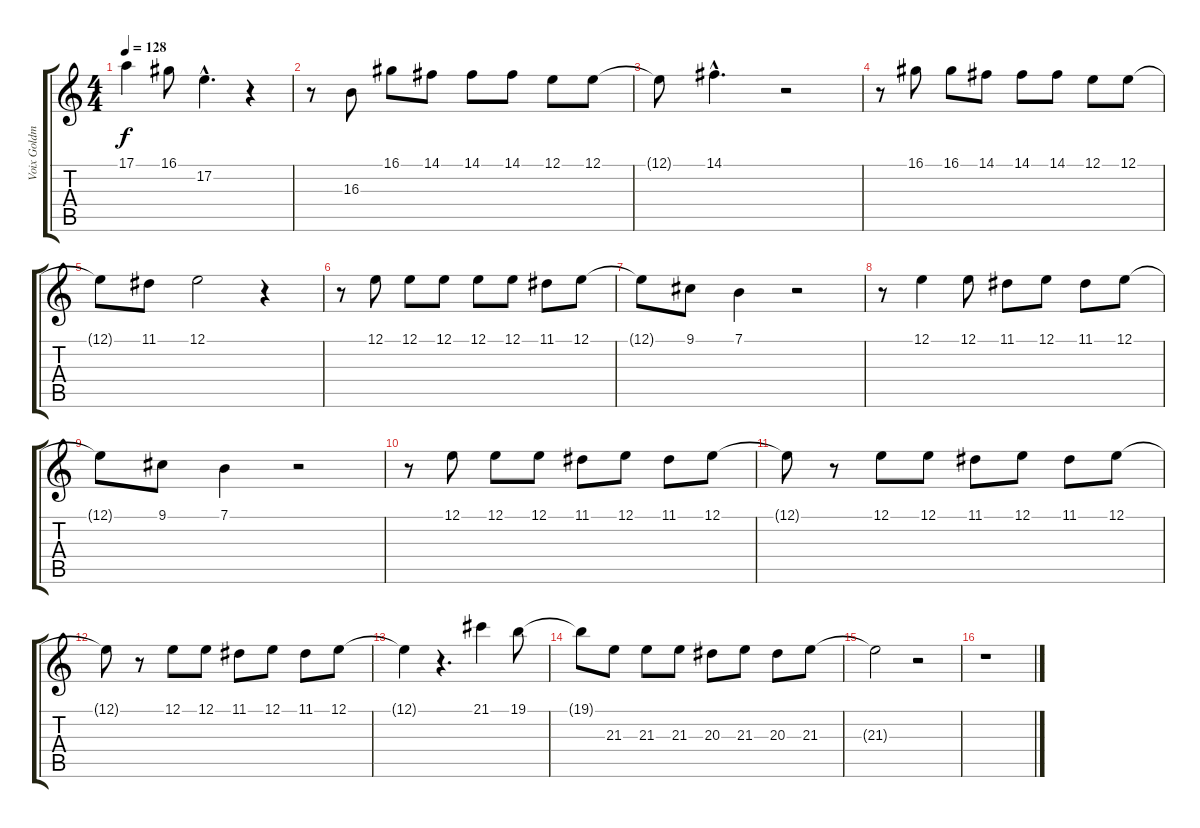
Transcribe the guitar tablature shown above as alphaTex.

\track ("Voix Goldman" "Voix Goldm") {instrument electricpiano2}
\staff {score tabs}
\tuning (E4 B3 G3 D3 A2 E2) {hide}
\ts (4 4)
\tempo 128
\clef g2
\ks c
17.1.4{dy f} 16.1.8 17.2{hac}.4{d} r.4 |
r.8 16.3.8 16.1.8 14.1.8 14.1.8 14.1.8 12.1.8 12.1.8 |
12.1{t}.8 14.1{hac}.4{d} r.2 |
r.8 16.1.8 16.1.8 14.1.8 14.1.8 14.1.8 12.1.8 12.1.8 |
12.1{t}.8 11.1.8 12.1.2 r.4 |
r.8 12.1.8 12.1.8 12.1.8 12.1.8 12.1.8 11.1.8 12.1.8 |
12.1{t}.8 9.1.8 7.1.4 r.2 |
r.8 12.1.4 12.1.8 11.1.8 12.1.8 11.1.8 12.1.8 |
12.1{t}.8 9.1.8 7.1.4 r.2 |
r.8 12.1.8 12.1.8 12.1.8 11.1.8 12.1.8 11.1.8 12.1.8 |
12.1{t}.8 r.8 12.1.8 12.1.8 11.1.8 12.1.8 11.1.8 12.1.8 |
12.1{t}.8 r.8 12.1.8 12.1.8 11.1.8 12.1.8 11.1.8 12.1.8 |
12.1{t}.4 r.4{d} 21.1.4 19.1.8 |
19.1{t}.8 21.3.8 21.3.8 21.3.8 20.3.8 21.3.8 20.3.8 21.3.8 |
21.3{t}.2 r.2 |
r.1
